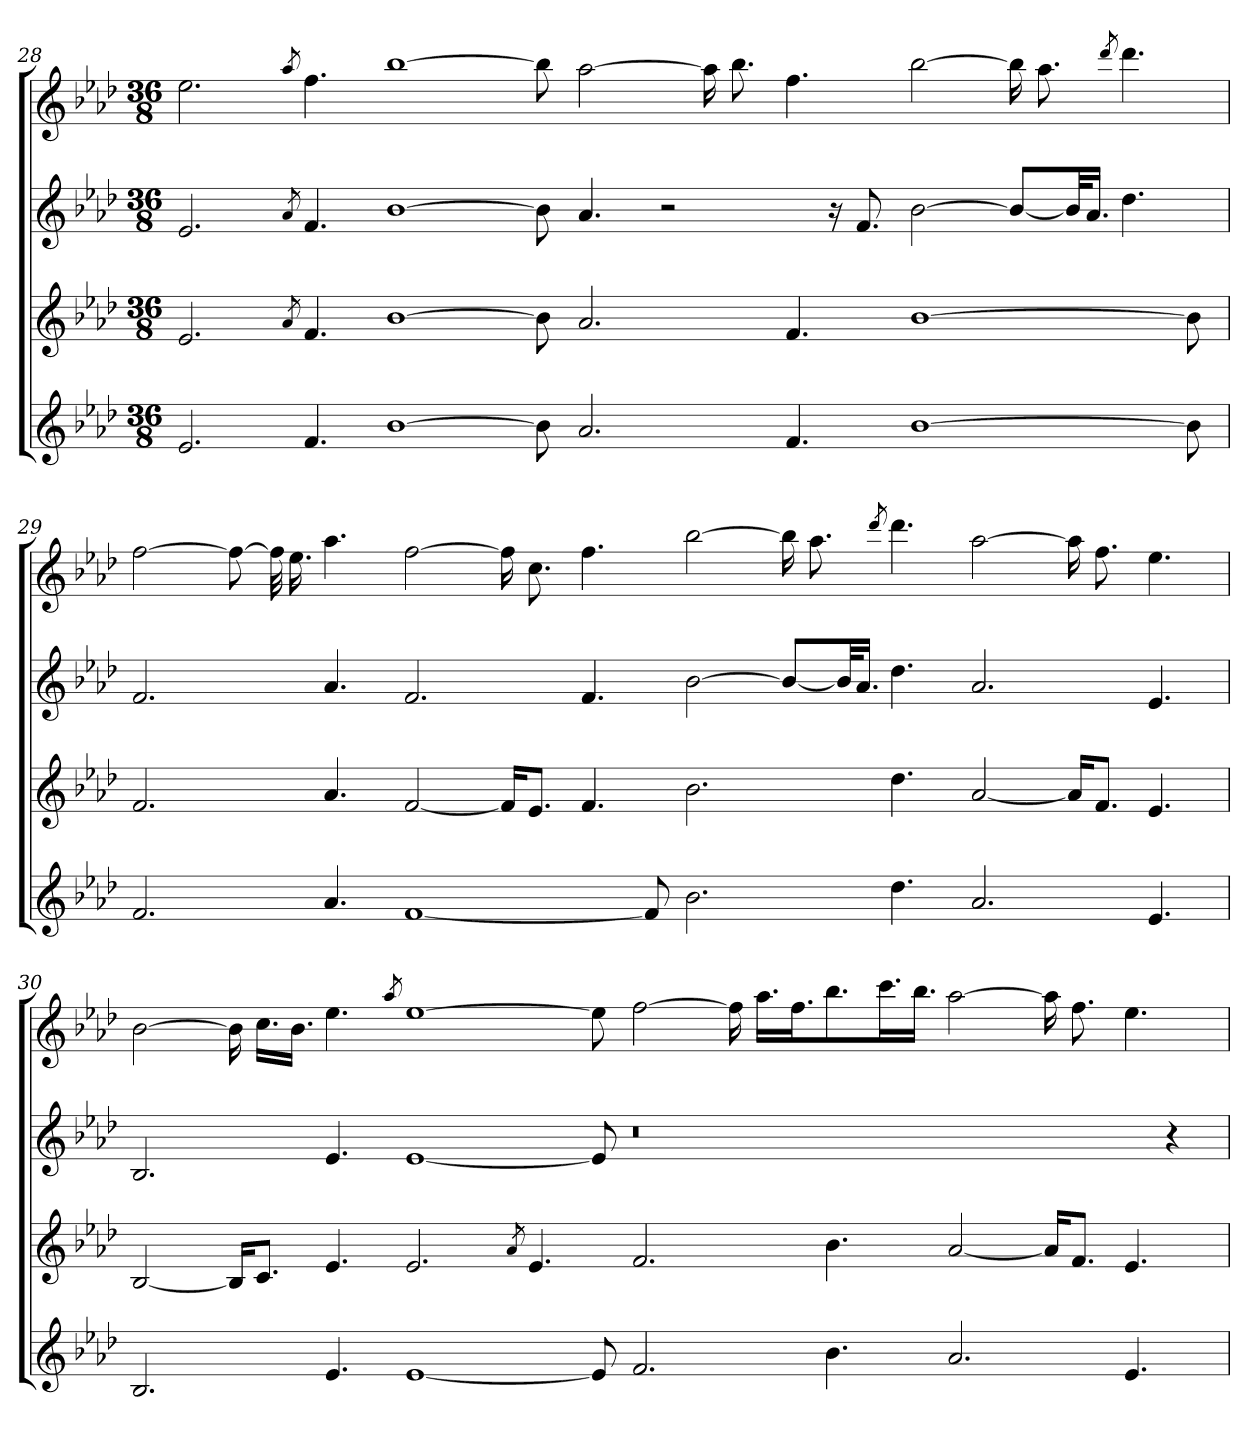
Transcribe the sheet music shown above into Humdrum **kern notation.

**kern	**kern	**kern	**kern
*part4	*part3	*part2	*part1
*staff4	*staff3	*staff2	*staff1
*clefG2	*clefG2	*clefG2	*clefG2
*k[b-e-a-d-]	*k[b-e-a-d-]	*k[b-e-a-d-]	*k[b-e-a-d-]
*M36/8	*M36/8	*M36/8	*M36/8
=28	=28	=28	=28
2.e-	2.e-	2.e-	2.ee-
.	8qa-	8qa-	8qaa-
4.f	4.f	4.f	4.ff
[1b-	[1b-	[1b-	[1bb-
8b-]	8b-]	8b-]	8bb-]
2.a-	2.a-	4.a-	[2aa-
.	.	2r	.
.	.	.	16aa-]
.	.	.	8.bb-
4.f	4.f	.	4.ff
.	.	16r	.
.	.	8.f	.
[1b-	[1b-	[2b-	[2bb-
.	.	8b-/L_	16bb-]
.	.	.	8.aa-
.	.	32b-/KL]	.
.	.	16.a-/JJ	.
.	.	.	8qddd-
.	.	4.dd-	4.ddd-
8b-]	8b-]	.	.
=29	=29	=29	=29
2.f	2.f	2.f	[2ff
.	.	.	8ff_
.	.	.	32ff]
.	.	.	16.ee-
4.a-	4.a-	4.a-	4.aa-
[1f	[2f	2.f	[2ff
.	16f/KL]	.	16ff]
.	8.e-/J	.	8.cc
.	4.f	4.f	4.ff
8f]	.	.	.
2.b-	2.b-	[2b-	[2bb-
.	.	8b-/L_	16bb-]
.	.	.	8.aa-
.	.	32b-/KL]	.
.	.	16.a-/JJ	.
.	.	.	8qddd-
4.dd-	4.dd-	4.dd-	4.ddd-
2.a-	[2a-	2.a-	[2aa-
.	16a-/KL]	.	16aa-]
.	8.f/J	.	8.ff
4.e-	4.e-	4.e-	4.ee-
=30	=30	=30	=30
2.B-	[2B-	2.B-	[2b-
.	16B-/KL]	.	16b-]
.	8.c/J	.	16.cc\LL
.	.	.	16.b-\JJ
4.e-	4.e-	4.e-	4.ee-
.	.	.	8qaa-
[1e-	2.e-	[1e-	[1ee-
.	8qa-	.	.
.	4.e-	.	.
8e-]	.	8e-]	8ee-]
2.f	2.f	0r	[2ff
.	.	.	16ff]
.	.	.	16.aa-\LL
.	.	.	16.ff\J
4.b-	4.b-	.	8.bb-\
.	.	.	16.ccc\L
.	.	.	16.bb-\JJ
2.a-	[2a-	.	[2aa-
.	16a-/KL]	.	16aa-]
.	8.f/J	.	8.ff
4.e-	4.e-	.	4.ee-
.	.	4r	.
=	=	=	=
*-	*-	*-	*-
